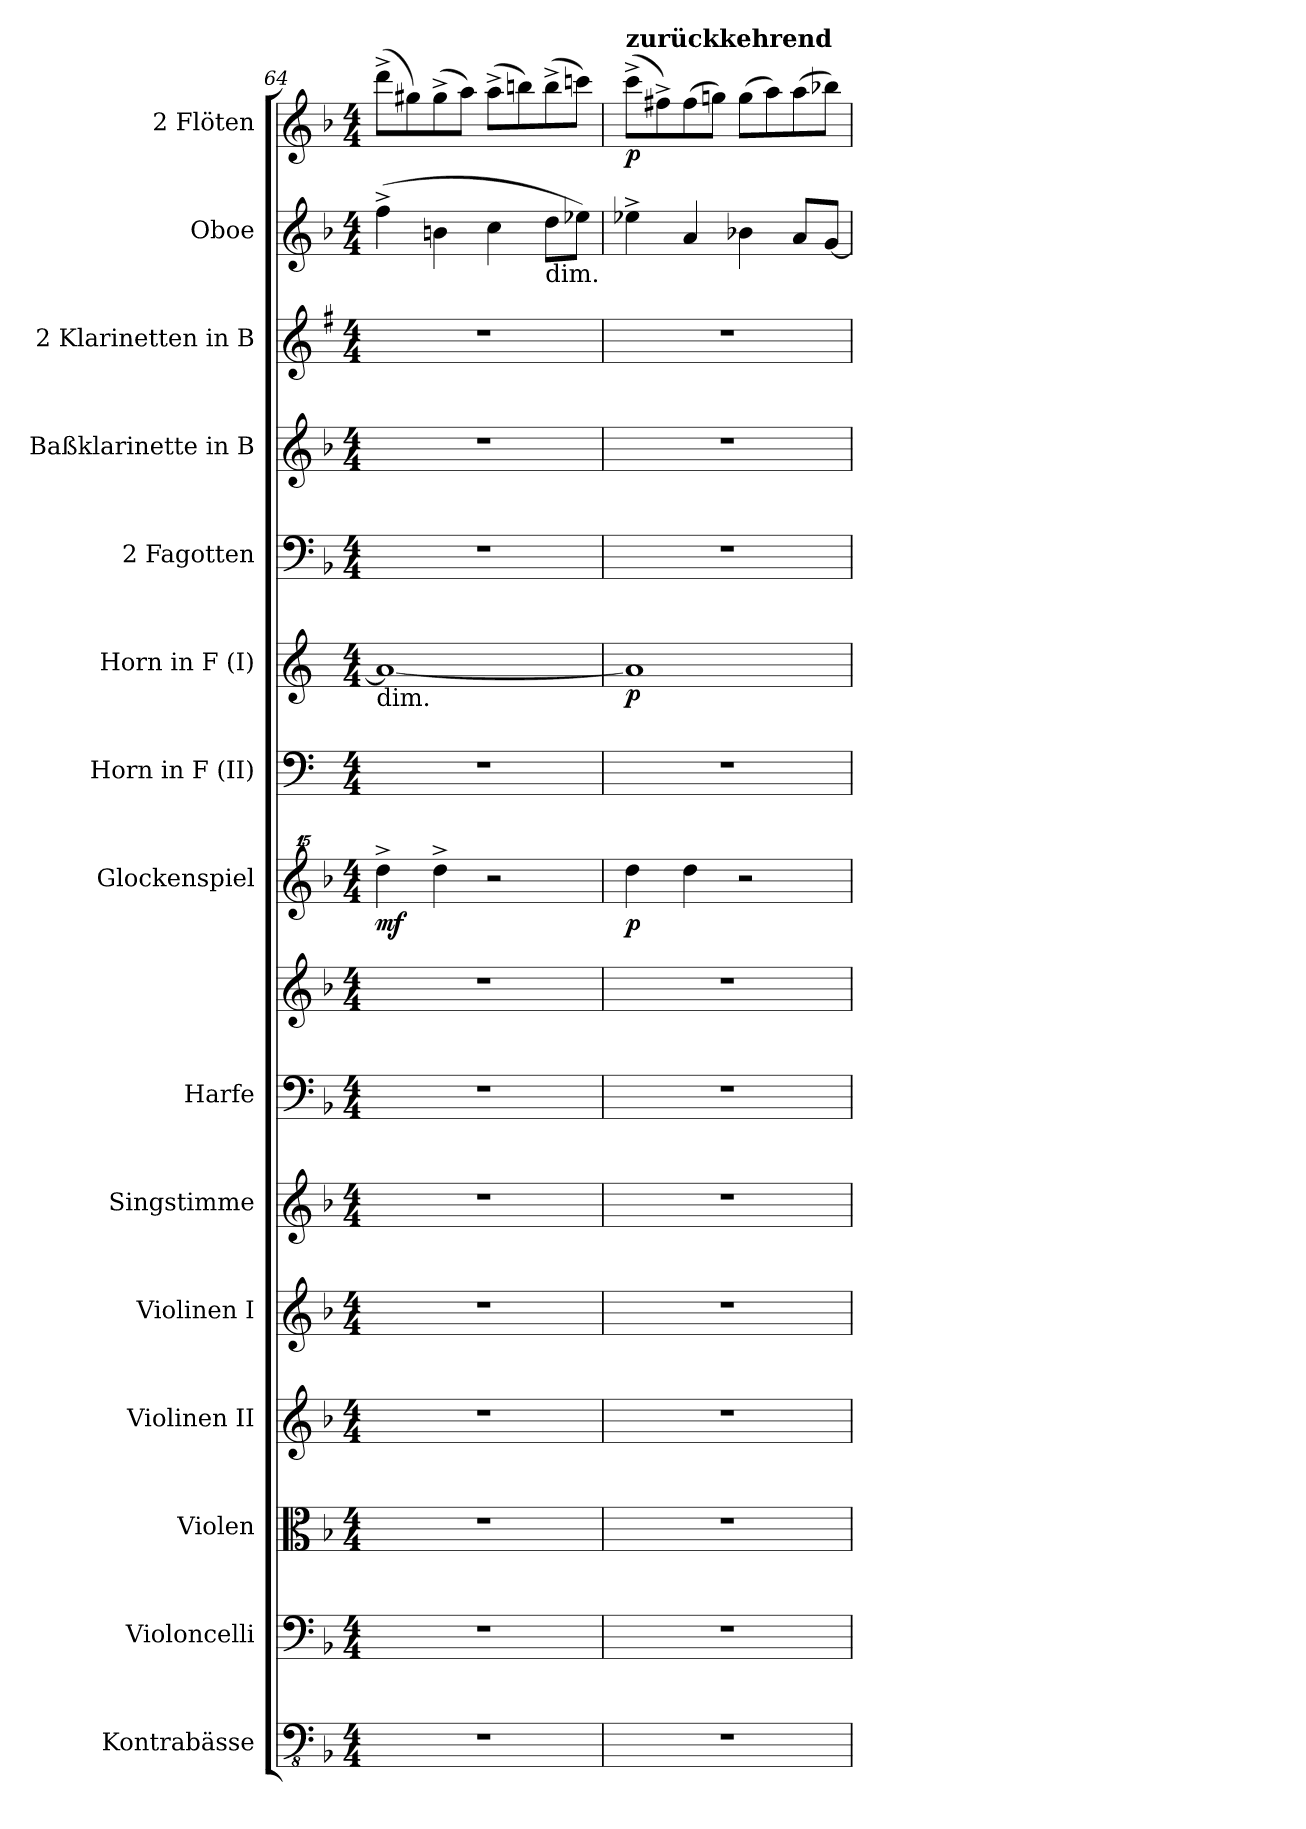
**kern	**kern	**kern	**kern	**kern	**kern	**kern	**kern	**kern	**dynam	**kern	**kern	**dynam	**kern	**kern	**kern	**kern	**kern	**dynam
*part15	*part14	*part13	*part12	*part11	*part10	*part9	*part9	*part8	*part8	*part7	*part6	*part6	*part5	*part4	*part3	*part2	*part1	*part1
*staff16	*staff15	*staff14	*staff13	*staff12	*staff11	*staff10	*staff9	*staff8	*staff8	*staff7	*staff6	*staff6	*staff5	*staff4	*staff3	*staff2	*staff1	*staff1
*I"Kontrabässe	*I"Violoncelli	*I"Violen	*I"Violinen II	*I"Violinen I	*I"Singstimme	*I"Harfe	*	*I"Glockenspiel	*	*I"Horn in F (II)	*I"Horn in F (I)	*	*I"2 Fagotten	*I"Baßklarinette in B	*I"2 Klarinetten in B	*I"Oboe	*I"2 Flöten	*
*I'Kb.	*I'Vc.	*	*I'Vl. II	*I'Vl. I	*I'Singst.	*I'Hf.	*	*I'Glk.	*	*I'Hr. II	*I'Hr. I	*	*I'Fg.	*I'Bklar. (B)	*I'Klar. (B)	*I'Ob.	*I'Fl.	*
!!LO:PB:g=z
*clefFv4	*clefF4	*clefC3	*clefG2	*clefG2	*clefG2	*clefF4	*clefG2	*clefG^^2	*	*clefF4	*clefG2	*	*clefF4	*clefG2	*clefG2	*clefG2	*clefG2	*
*	*	*	*	*	*	*	*	*	*	*ITrd4c7	*ITrd4c7	*	*	*ITrd8c14	*ITrd1c2	*	*	*
*k[b-]	*k[b-]	*k[b-]	*k[b-]	*k[b-]	*k[b-]	*k[b-]	*k[b-]	*k[b-]	*	*k[b-]	*k[b-]	*	*k[b-]	*k[b-]	*k[b-]	*k[b-]	*k[b-]	*
*M4/4	*M4/4	*M4/4	*M4/4	*M4/4	*M4/4	*M4/4	*M4/4	*M4/4	*	*M4/4	*M4/4	*	*M4/4	*M4/4	*M4/4	*M4/4	*M4/4	*
=64	=64	=64	=64	=64	=64	=64	=64	=64	=64	=64	=64	=64	=64	=64	=64	=64	=64	=64
!	!	!	!	!	!	!	!	!	!	!	!LO:TX:b:t=dim.	!	!	!	!	!	!	!
!	!	!	!	!	!	!	!	!	!LO:DY:b	!	!	!	!	!	!	!	!	!
1r	1r	1r	1r	1r	1r	1r	1r	4dddd^\	mf	1r	1d_	.	1r	1r	1r	(>4ff^\	(>8ddd^\L	.
.	.	.	.	.	.	.	.	.	.	.	.	.	.	.	.	.	8gg#X\)	.
.	.	.	.	.	.	.	.	4dddd^\	.	.	.	.	.	.	.	4bn\	(>8gg#^\	.
.	.	.	.	.	.	.	.	.	.	.	.	.	.	.	.	.	8aa\J)	.
.	.	.	.	.	.	.	.	2r	.	.	.	.	.	.	.	4cc\	(>8aa^\L	.
.	.	.	.	.	.	.	.	.	.	.	.	.	.	.	.	.	8bbn\)	.
!	!	!	!	!	!	!	!	!	!	!	!	!	!	!	!	!LO:TX:b:t=dim.	!	!
.	.	.	.	.	.	.	.	.	.	.	.	.	.	.	.	8dd\L	(>8bb^\	.
.	.	.	.	.	.	.	.	.	.	.	.	.	.	.	.	8ee-X\J)	8cccn\J)	.
=65	=65	=65	=65	=65	=65	=65	=65	=65	=65	=65	=65	=65	=65	=65	=65	=65	=65	=65
!	!	!	!	!	!	!	!	!	!	!	!	!	!	!	!	!	!LO:TX:a:B:t=zurückkehrend	!
!	!	!	!	!	!	!	!	!	!LO:DY:b	!	!	!LO:DY:b	!	!	!	!	!	!LO:DY:b
1r	1r	1r	1r	1r	1r	1r	1r	4dddd\	p	1r	1d]	p	1r	1r	1r	4ee-X^\	(>8ccc^\L	p
.	.	.	.	.	.	.	.	.	.	.	.	.	.	.	.	.	8ff#X^\)	.
.	.	.	.	.	.	.	.	4dddd\	.	.	.	.	.	.	.	4a/	(>8ff#\	.
.	.	.	.	.	.	.	.	.	.	.	.	.	.	.	.	.	8ggn\J)	.
.	.	.	.	.	.	.	.	2r	.	.	.	.	.	.	.	4b-X\	(>8gg\L	.
.	.	.	.	.	.	.	.	.	.	.	.	.	.	.	.	.	8aa\)	.
.	.	.	.	.	.	.	.	.	.	.	.	.	.	.	.	8a/L	(>8aa\	.
.	.	.	.	.	.	.	.	.	.	.	.	.	.	.	.	[8g/J	8bb-X\J)	.
=	=	=	=	=	=	=	=	=	=	=	=	=	=	=	=	=	=	=
*-	*-	*-	*-	*-	*-	*-	*-	*-	*-	*-	*-	*-	*-	*-	*-	*-	*-	*-
